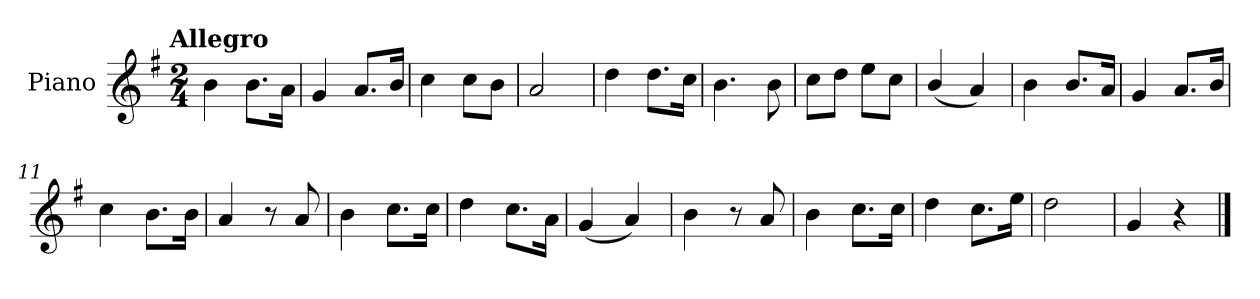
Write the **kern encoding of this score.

**kern
*part1
*staff1
*I"Piano
*I'Pno.
*clefG2
*k[f#]
!!LO:TX:omd:t=Allegro
*M2/4
*MM144
=1
4b\
8.b\L
16a\Jk
=2
4g/
8.a/L
16b/Jk
=3
4cc\
8cc\L
8b\J
=4
2a/
=5
4dd\
8.dd\L
16cc\Jk
=6
4.b\
8b\
!!LO:LB:g=z
=7
8cc\L
8dd\J
8ee\L
8cc\J
=8
(<4b/
4a/)
=9
4b\
8.b/L
16a/Jk
=10
4g/
8.a/L
16b/Jk
=11
4cc\
8.b\L
16b\Jk
=12
4a/
8r
8a/
=13
4b\
8.cc\L
16cc\Jk
!!LO:LB:g=z
=14
4dd\
8.cc\L
16a\Jk
=15
(<4g/
4a/)
=16
4b\
8r
8a/
=17
4b\
8.cc\L
16cc\Jk
=18
4dd\
8.cc\L
16ee\Jk
=19
2dd\
=20
4g/
4r
==
*-
